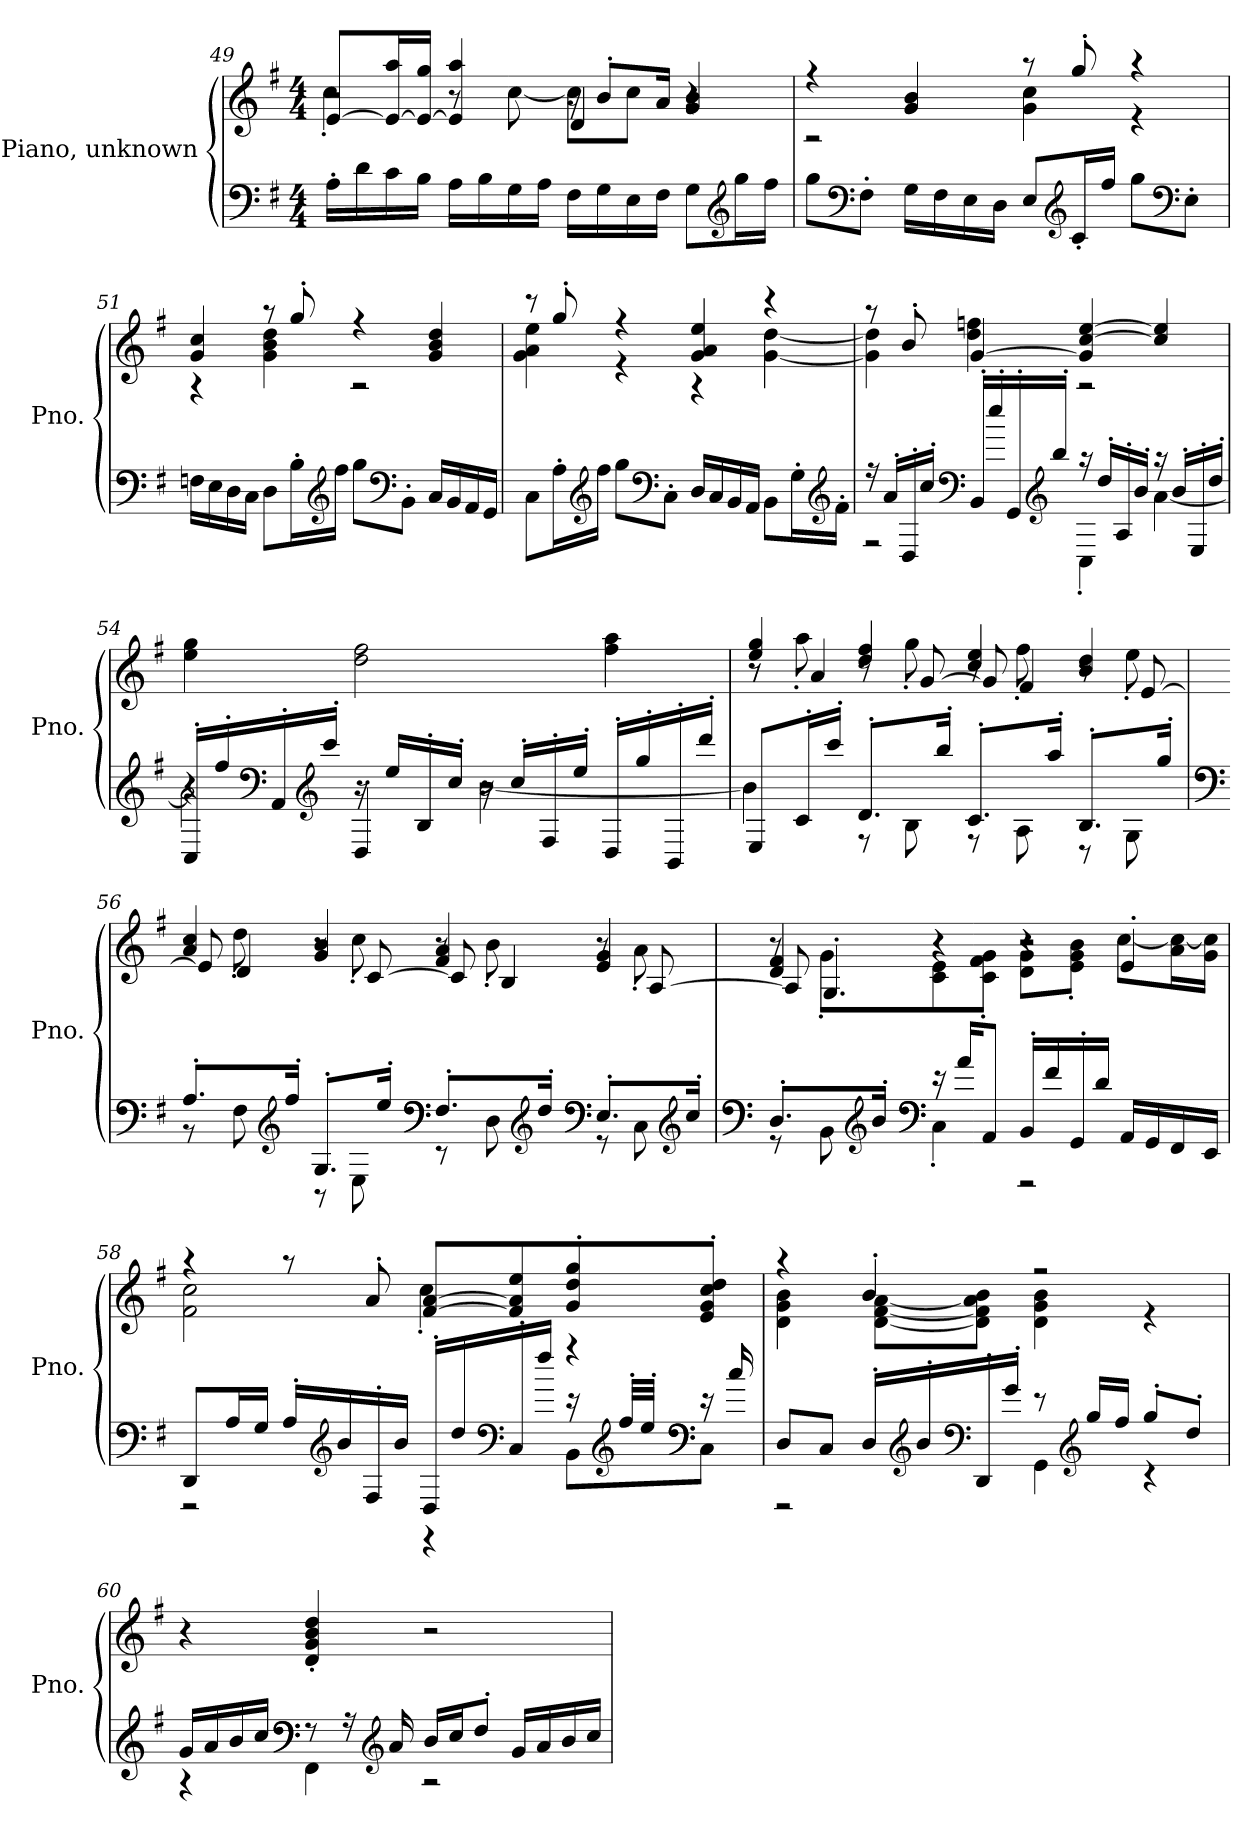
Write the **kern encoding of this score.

**kern	**kern
*part1	*part1
*staff2	*staff1
*I"Piano, unknown	*
*I'Pno.	*
!!LO:LB:g=z
*clefF4	*clefG2
*k[f#]	*k[f#]
*M4/4	*M4/4
=49	=49
*	*^
*	*	*^
16A'\LL	[8e/L	4cc'\	2r
16d\	.	.	.
16c\	16e/_ 16aa/L	.	.
16B\JJ	16e/_ 16gg/JJ	.	.
16A\LL	4e/] 4aa/	8r	.
16B\	.	.	.
16G\	.	[8cc\	.
16A\JJ	.	.	.
16F#\LL	16r	8cc\L]	4d/
16G\	8b'/L	.	.
16E\	.	8cc\J	.
16F#\JJ	16a/Jk	.	.
8G\L	4g/ 4b/	4r	4r
*clefG2	*	*	*
16gg\L	.	.	.
16ff#\JJ	.	.	.
*	*	*v	*v
=50	=50	=50
8gg\L	4r	2r
*clefF4	*	*
8F#'\J	.	.
16G\LL	4g/ 4b/	.
16F#\	.	.
16E\	.	.
16D\JJ	.	.
8E/L	8r	4g\ 4cc\
*clefG2	*	*
16c'/L	8gg'/	.
16ff#/JJ	.	.
8gg\L	4r	4r
*clefF4	*	*
8E'\J	.	.
!!LO:PB:g=z	!!
=51	=51	=51
16Fn\LL	4g/ 4cc/	4r
16E\	.	.
16D\	.	.
16C\JJ	.	.
8D\L	8r	4g\ 4b\ 4dd\
16B'\L	8gg'/	.
*clefG2	*	*
16ff#\JJ	.	.
8gg\L	4r	2r
*clefF4	*	*
8BB'\J	.	.
16C/LL	4g/ 4b/ 4dd/	.
16BB/	.	.
16AA/	.	.
16GG/JJ	.	.
=52	=52	=52
8C\L	8r	4g\ 4a\ 4ee\
16A'\L	8gg'/	.
*clefG2	*	*
16ff#\JJ	.	.
8gg\L	4r	4r
*clefF4	*	*
8C'\J	.	.
16D/LL	4g/ 4a/ 4ee/	4r
16C/	.	.
16BB/	.	.
16AA/JJ	.	.
8BB\L	4r	[4g\ [4dd\
16G'\L	.	.
*clefG2	*	*
16f#'\JJ	.	.
!!LO:LB:g=z	!!
=53	=53	=53
*^	*	*
16r	2r	8r	4g\] 4dd\]
16a'/LL	.	.	.
16D'/	.	8b'/	.
16cc'/JJ	.	.	.
*clefF4	*	*	*
16BB'/LL	.	[4g/	4dd\ 4ffn\
16ee'/	.	.	.
16GG'/	.	.	.
*clefG2	*	*	*
16bb'/JJ	.	.	.
16r	4C'\	4g/] [4cc/ [4ee/	2r
16dd'/LL	.	.	.
16A'/	.	.	.
16b'/JJ	.	.	.
16r	[4a\	4cc/] 4ee/]	.
16b'/LL	.	.	.
16E'/	.	.	.
16dd'/JJ	.	.	.
*	*	*v	*v
=54	=54	=54
*	*^	*
16C'/LL	2a\]	4r	4ee\ 4gg\
16ff#'/	.	.	.
*clefF4	*	*	*
16AA'/	.	.	.
*clefG2	*	*	*
16ccc'/JJ	.	.	.
16r	.	4D'/	2dd\ 2ff#\
16ee/LL	.	.	.
16B'/	.	.	.
16cc'/JJ	.	.	.
16r	[2b\	2r	.
16cc'/LL	.	.	.
16F#'/	.	.	.
16ee'/JJ	.	.	.
16D'/LL	.	.	4ff#\ 4aa\
16gg'/	.	.	.
16BB'/	.	.	.
16ddd'/JJ	.	.	.
*	*v	*v	*
!!LO:LB:g=z
=55	=55	=55
*	*	*^
*	*	*	*^
8E/L	4b\]	4ee/ 4gg/	8r	8r
16c'/L	.	.	8aa'\	4a/
16ccc'/JJ	.	.	.	.
8.d'/L	8r	4dd/ 4ff#/	8r	.
.	8B\	.	8gg'\	[8g/
16bb'/Jk	.	.	.	.
8.c'/L	8r	4cc/ 4ee/	8r	8g/]
.	8A\	.	8ff#'\	4f#/
16aa'/Jk	.	.	.	.
8.B'/L	8r	4b/ 4dd/	8r	.
.	8G\	.	8ee'\	[8e/
16gg'/Jk	.	.	.	.
=56	=56	=56	=56	=56
*clefF4	*	*	*	*
8.A'/L	8r	4a/ 4cc/	8r	8e/]
.	8F#\	.	8dd'\	4d/
*clefG2	*	*	*	*
16ff#'/Jk	.	.	.	.
8.G'/L	8r	4g/ 4b/	8r	.
.	8E\	.	8cc'\	[8c/
16ee'/Jk	.	.	.	.
*clefF4	*	*	*	*
8.F#'/L	8r	4f#/ 4a/	8r	8c/]
.	8D\	.	8b'\	4B/
*clefG2	*	*	*	*
16dd'/Jk	.	.	.	.
*clefF4	*	*	*	*
8.E'/L	8r	4e/ 4g/	8r	.
.	8C\	.	8a'\	[8A/
*clefG2	*	*	*	*
16cc'/Jk	.	.	.	.
!!LO:LB:g=z	!!	!!
=57	=57	=57	=57	=57
*clefF4	*	*	*	*
8.D'/L	8r	4d/ 4f#/	8r	8A/]
.	8BB\	.	8g'\L	4.G'/
*clefG2	*	*	*	*
16b'/Jk	.	.	.	.
*clefF4	*	*	*	*
16r	4C'\	4r	8c\ 8e\	.
16a/KL	.	.	.	.
8AA/J	.	.	8c\' 8f#\' 8g\'J	.
16BB'/LL	2r	4r	8d\ 8g\L	2r
16f#/	.	.	.	.
16GG'/	.	.	8e\' 8g\' 8b\'J	.
16d/JJ	.	.	.	.
16AA/LL	.	4e'/	[8cc\L	.
16GG/	.	.	.	.
16FF#/	.	.	16a\ 16cc\_L	.
16EE/JJ	.	.	16g\ 16cc\]JJ	.
*	*	*	*v	*v
=58	=58	=58	=58
8DD/L	2r	4r	2f#\ 2cc\
16A/L	.	.	.
16G/JJ	.	.	.
16A'/LL	.	8r	.
*clefG2	*	*	*
16b/	.	.	.
16F#'/	.	8a'/	.
16b/JJ	.	.	.
16D'/LL	4r	[8f#/ [8a/L	4cc'\
16dd/	.	.	.
*clefF4	*	*	*
16C'/	.	8f#/] 8a/] 8ee/	.
16ff#/JJ	.	.	.
16r	8BB\L	8g/' 8dd/' 8gg/'	4r
*clefG2	*	*	*
32ff#'/LLL	.	.	.
32ee'/JJJ	.	.	.
*clefF4	*	*	*
16r	8C\J	8e/' 8g/' 8cc/' 8dd/'J	.
16cc/	.	.	.
!!LO:LB:g=z	!!
=59	=59	=59	=59
8D/L	2r	4r	4d\ 4g\ 4b\
8C/J	.	.	.
16D'/LL	.	4b'/	[8d\ [8f#\ [8a\L
*clefG2	*	*	*
16b'/	.	.	.
*clefF4	*	*	*
16DD'/	.	.	8d\] 8f#\] 8a\] 8b\J
16g'/JJ	.	.	.
8r	4GG\	2r	4d\ 4g\ 4b\
*clefG2	*	*	*
16gg/LL	.	.	.
16ff#/JJ	.	.	.
8gg'/L	4r	.	4r
8dd'/J	.	.	.
*	*	*v	*v
=60	=60	=60
16g/LL	4r	4r
16a/	.	.
16b/	.	.
16cc/JJ	.	.
*clefF4	*	*
8r	4FF#\	4d/' 4g/' 4b/' 4dd/'
16r	.	.
*clefG2	*	*
16a/	.	.
16b/LL	2r	2r
16cc/J	.	.
8dd'/J	.	.
16g/LL	.	.
16a/	.	.
16b/	.	.
16cc/JJ	.	.
*v	*v	*
=	=
*-	*-
